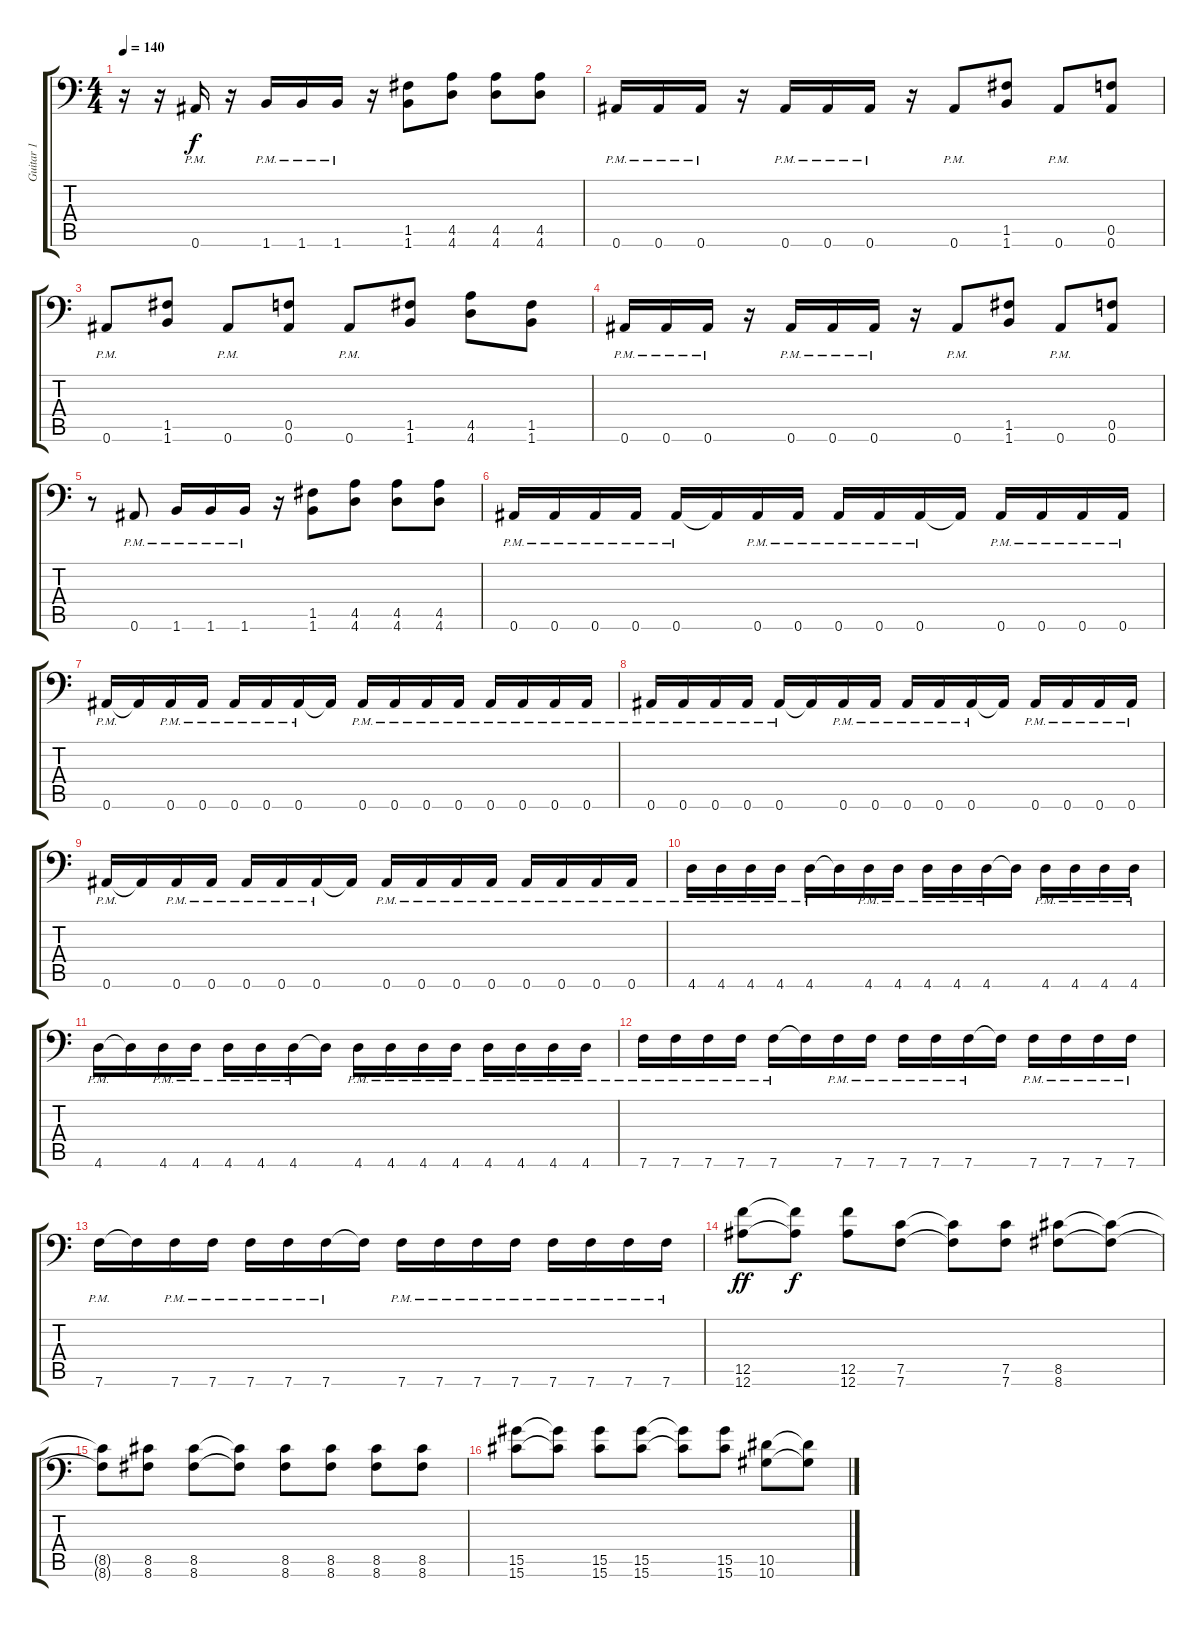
\track ("Guitar 1" "Guitar 1") {instrument distortionguitar}
\staff {score tabs}
\tuning (C4 G3 Eb3 Bb2 F2 Bb1) {hide}
\ts (4 4)
\tempo 140
\clef f4
\ks c
r.16{dy f} r.16 0.6{pm}.16 r.16 1.6{pm}.16 1.6{pm}.16 1.6{pm}.16 r.16 (1.5 1.6).8 (4.5 4.6).8 (4.5 4.6).8 (4.5 4.6).8 |
0.6{pm}.16 0.6{pm}.16 0.6{pm}.16 r.16 0.6{pm}.16 0.6{pm}.16 0.6{pm}.16 r.16 0.6{pm}.8 (1.5 1.6).8 0.6{pm}.8 (0.5 0.6).8 |
0.6{pm}.8 (1.5 1.6).8 0.6{pm}.8 (0.5 0.6).8 0.6{pm}.8 (1.5 1.6).8 (4.5 4.6).8 (1.5 1.6).8 |
0.6{pm}.16 0.6{pm}.16 0.6{pm}.16 r.16 0.6{pm}.16 0.6{pm}.16 0.6{pm}.16 r.16 0.6{pm}.8 (1.5 1.6).8 0.6{pm}.8 (0.5 0.6).8 |
r.8 0.6{pm}.8 1.6{pm}.16 1.6{pm}.16 1.6{pm}.16 r.16 (1.5 1.6).8 (4.5 4.6).8 (4.5 4.6).8 (4.5 4.6).8 |
0.6{pm}.16{volume 16 balance 8} 0.6{pm}.16 0.6{pm}.16 0.6{pm}.16 0.6{pm}.16 0.6{t}.16 0.6{pm}.16 0.6{pm}.16 0.6{pm}.16 0.6{pm}.16 0.6{pm}.16 0.6{t}.16 0.6{pm}.16 0.6{pm}.16 0.6{pm}.16 0.6{pm}.16 |
0.6{pm}.16 0.6{t}.16 0.6{pm}.16 0.6{pm}.16 0.6{pm}.16 0.6{pm}.16 0.6{pm}.16 0.6{t}.16 0.6{pm}.16 0.6{pm}.16 0.6{pm}.16 0.6{pm}.16 0.6{pm}.16 0.6{pm}.16 0.6{pm}.16 0.6{pm}.16 |
0.6{pm}.16 0.6{pm}.16 0.6{pm}.16 0.6{pm}.16 0.6{pm}.16 0.6{t}.16 0.6{pm}.16 0.6{pm}.16 0.6{pm}.16 0.6{pm}.16 0.6{pm}.16 0.6{t}.16 0.6{pm}.16 0.6{pm}.16 0.6{pm}.16 0.6{pm}.16 |
0.6{pm}.16 0.6{t}.16 0.6{pm}.16 0.6{pm}.16 0.6{pm}.16 0.6{pm}.16 0.6{pm}.16 0.6{t}.16 0.6{pm}.16 0.6{pm}.16 0.6{pm}.16 0.6{pm}.16 0.6{pm}.16 0.6{pm}.16 0.6{pm}.16 0.6{pm}.16 |
4.6{pm}.16 4.6{pm}.16 4.6{pm}.16 4.6{pm}.16 4.6{pm}.16 4.6{t}.16 4.6{pm}.16 4.6{pm}.16 4.6{pm}.16 4.6{pm}.16 4.6{pm}.16 4.6{t}.16 4.6{pm}.16 4.6{pm}.16 4.6{pm}.16 4.6{pm}.16 |
4.6{pm}.16 4.6{t}.16 4.6{pm}.16 4.6{pm}.16 4.6{pm}.16 4.6{pm}.16 4.6{pm}.16 4.6{t}.16 4.6{pm}.16 4.6{pm}.16 4.6{pm}.16 4.6{pm}.16 4.6{pm}.16 4.6{pm}.16 4.6{pm}.16 4.6{pm}.16 |
7.6{pm}.16 7.6{pm}.16 7.6{pm}.16 7.6{pm}.16 7.6{pm}.16 7.6{t}.16 7.6{pm}.16 7.6{pm}.16 7.6{pm}.16 7.6{pm}.16 7.6{pm}.16 7.6{t}.16 7.6{pm}.16 7.6{pm}.16 7.6{pm}.16 7.6{pm}.16 |
7.6{pm}.16 7.6{t}.16 7.6{pm}.16 7.6{pm}.16 7.6{pm}.16 7.6{pm}.16 7.6{pm}.16 7.6{t}.16 7.6{pm}.16 7.6{pm}.16 7.6{pm}.16 7.6{pm}.16 7.6{pm}.16 7.6{pm}.16 7.6{pm}.16 7.6{pm}.16 |
(12.5 12.6).8{dy ff volume 13 balance 7 instrument distortionguitar} (12.5{t} 12.6{t}).8{dy f} (12.5 12.6).8 (7.5 7.6).8 (7.5{t} 7.6{t}).8 (7.5 7.6).8 (8.5 8.6).8 (8.5{t} 8.6{t}).8 |
(8.5{t} 8.6{t}).8 (8.5 8.6).8 (8.5 8.6).8 (8.5{t} 8.6{t}).8 (8.5 8.6).8 (8.5 8.6).8 (8.5 8.6).8 (8.5 8.6).8 |
(15.5 15.6).8 (15.5{t} 15.6{t}).8 (15.5 15.6).8 (15.5 15.6).8 (15.5{t} 15.6{t}).8 (15.5 15.6).8 (10.5 10.6).8 (10.5{t} 10.6{t}).8
